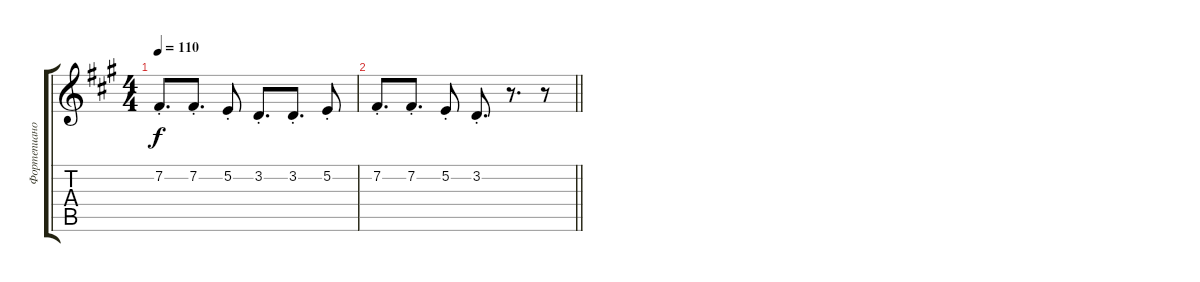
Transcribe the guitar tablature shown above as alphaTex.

\track ("Фортепиано" "Фортепиано") {instrument electricgrandpiano}
\staff {score tabs}
\tuning (E4 B3 G3 D3 A2 E2) {hide}
\ts (4 4)
\tempo 110
\clef g2
\ks f#minor
7.2{st}.8{d dy f} 7.2{st}.8{d} 5.2{st}.8 3.2{st}.8{d} 3.2{st}.8{d} 5.2{st}.8 |
\barLineRight lightlight
7.2{st}.8{d} 7.2{st}.8{d} 5.2{st}.8 3.2{st}.8{d} r.8{d} r.8
